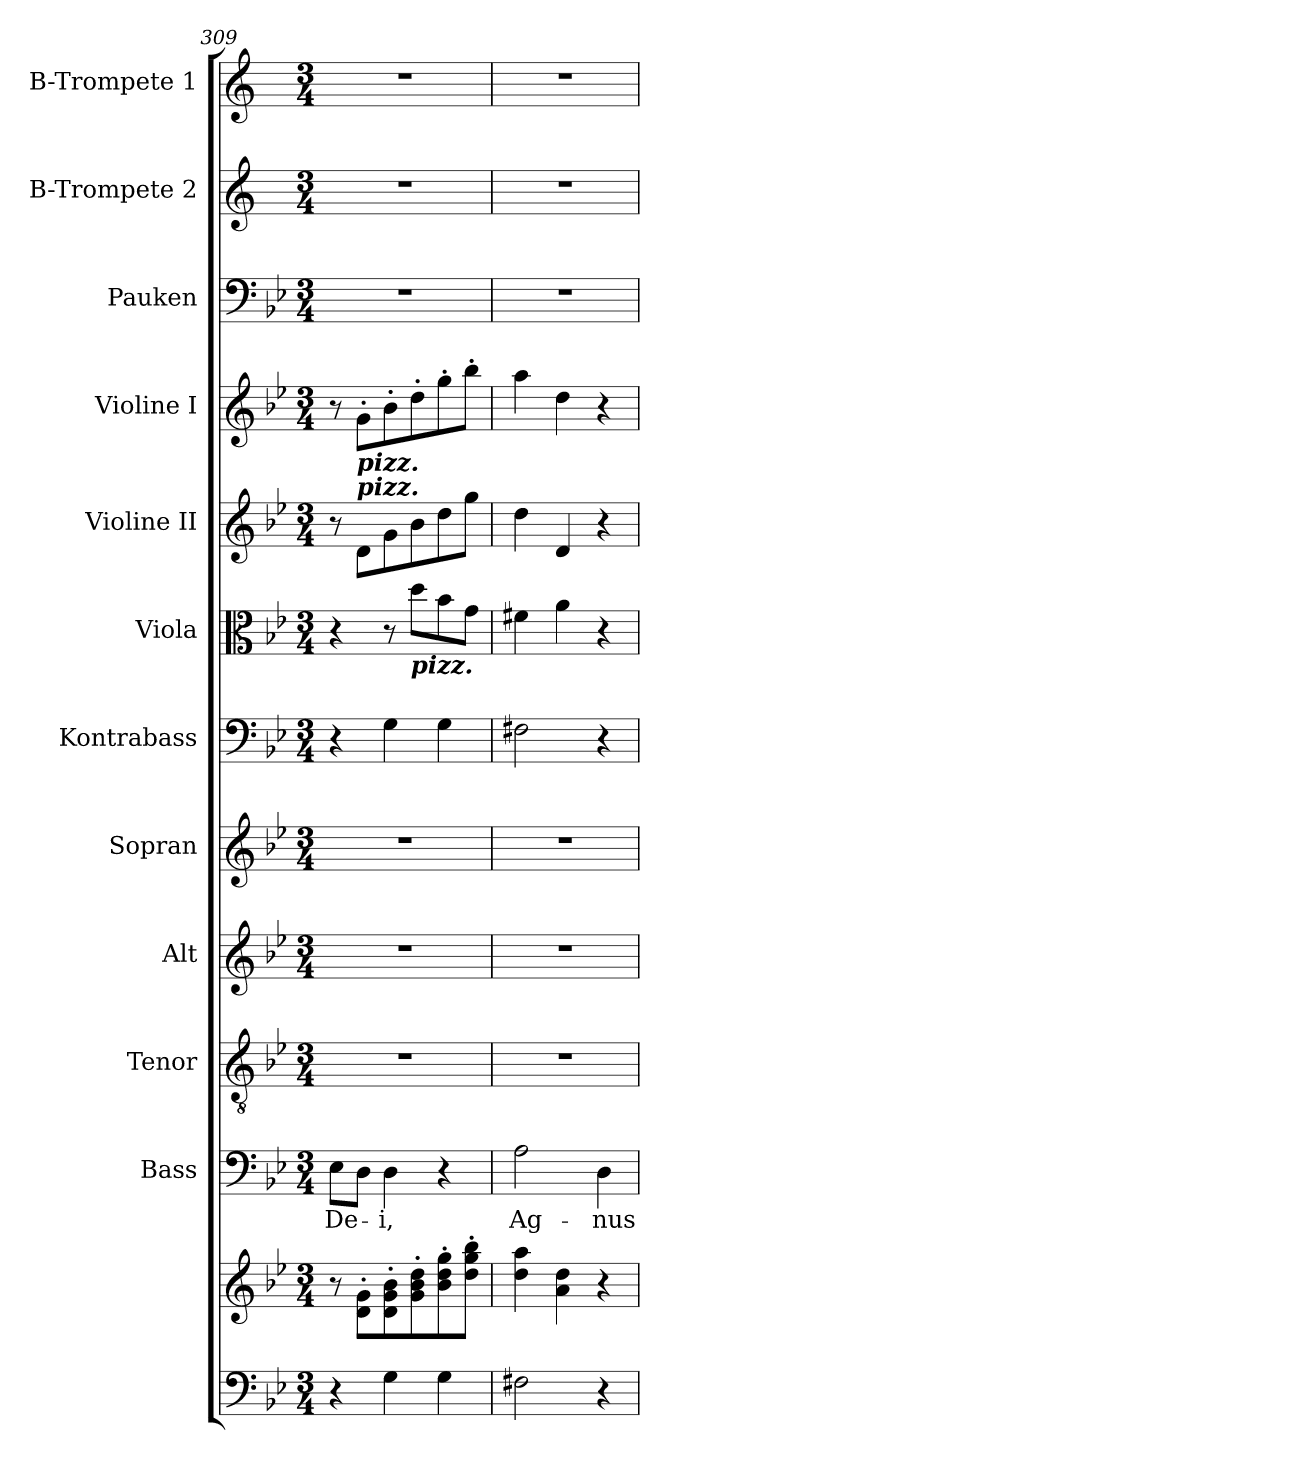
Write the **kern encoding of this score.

**kern	**kern	**kern	**text	**kern	**kern	**kern	**kern	**kern	**kern	**kern	**kern	**kern	**kern
*part12	*part12	*part11	*part11	*part10	*part9	*part8	*part7	*part6	*part5	*part4	*part3	*part2	*part1
*staff13	*staff12	*staff11	*staff11	*staff10	*staff9	*staff8	*staff7	*staff6	*staff5	*staff4	*staff3	*staff2	*staff1
*	*	*I"Bass	*	*I"Tenor	*I"Alt	*I"Sopran	*I"Kontrabass	*I"Viola	*I"Violine II	*I"Violine I	*I"Pauken	*I"B-Trompete 2	*I"B-Trompete 1
*	*	*I'B.	*	*I'T.	*I'A.	*I'S.	*I'Kb.	*I'Vla.	*I'Vl. II	*I'Vl. I	*I'Pk.	*I'B Trp. 2	*I'B Trp. 1
!!LO:PB:g=z
*clefF4	*clefG2	*clefF4	*	*clefGv2	*clefG2	*clefG2	*clefF4	*clefC3	*clefG2	*clefG2	*clefF4	*clefG2	*clefG2
*	*	*	*	*	*	*	*ITrd7c12	*	*	*	*	*ITrd1c2	*ITrd1c2
*k[b-e-]	*k[b-e-]	*k[b-e-]	*	*k[b-e-]	*k[b-e-]	*k[b-e-]	*k[b-e-]	*k[b-e-]	*k[b-e-]	*k[b-e-]	*k[b-e-]	*k[b-e-]	*k[b-e-]
*B-:	*B-:	*B-:	*	*B-:	*B-:	*B-:	*B-:	*B-:	*B-:	*B-:	*B-:	*B-:	*B-:
*M3/4	*M3/4	*M3/4	*	*M3/4	*M3/4	*M3/4	*M3/4	*M3/4	*M3/4	*M3/4	*M3/4	*M3/4	*M3/4
=309	=309	=309	=309	=309	=309	=309	=309	=309	=309	=309	=309	=309	=309
!	!	!	!LO:LY:b	!	!	!	!	!	!	!	!	!	!
4r	8r	8E-\L	De-	2.r	2.r	2.r	4r	4r	8r	8r	2.r	2.r	2.r
!	!	!	!	!	!	!	!	!	!	!LO:TX:b:Bi:t=pizz.	!	!	!
!	!	!	!	!	!	!	!	!	!LO:TX:a:Bi:t=pizz.	!	!	!	!
.	8d\'> 8g\'>L	8D\J	.	.	.	.	.	.	8d\L	8g'>\L	.	.	.
!	!	!	!LO:LY:b	!	!	!	!	!	!	!	!	!	!
4G\	8d\'> 8g\'> 8b-\'>	4D\	-i,	.	.	.	4GG\	8r	8g\	8b-'>\	.	.	.
!	!	!	!	!	!	!	!	!LO:TX:b:Bi:t=pizz.	!	!	!	!	!
.	8g\'> 8b-\'> 8dd\'>	.	.	.	.	.	.	8dd\L	8b-\	8dd'>\	.	.	.
4G\	8b-\'> 8dd\'> 8gg\'>	4r	.	.	.	.	4GG\	8b-\	8dd\	8gg'>\	.	.	.
.	8dd\'> 8gg\'> 8bb-\'>J	.	.	.	.	.	.	8g\J	8gg\J	8bb-'>\J	.	.	.
=310	=310	=310	=310	=310	=310	=310	=310	=310	=310	=310	=310	=310	=310
!	!	!	!LO:LY:b	!	!	!	!	!	!	!	!	!	!
2F#X\	4dd\ 4aa\	2A\	Ag-	2.r	2.r	2.r	2FF#X\	4f#X\	4dd\	4aa\	2.r	2.r	2.r
.	4a\ 4dd\	.	.	.	.	.	.	4a\	4d/	4dd\	.	.	.
!	!	!	!LO:LY:b	!	!	!	!	!	!	!	!	!	!
4r	4r	4D\	-nus	.	.	.	4r	4r	4r	4r	.	.	.
=	=	=	=	=	=	=	=	=	=	=	=	=	=
*-	*-	*-	*-	*-	*-	*-	*-	*-	*-	*-	*-	*-	*-
